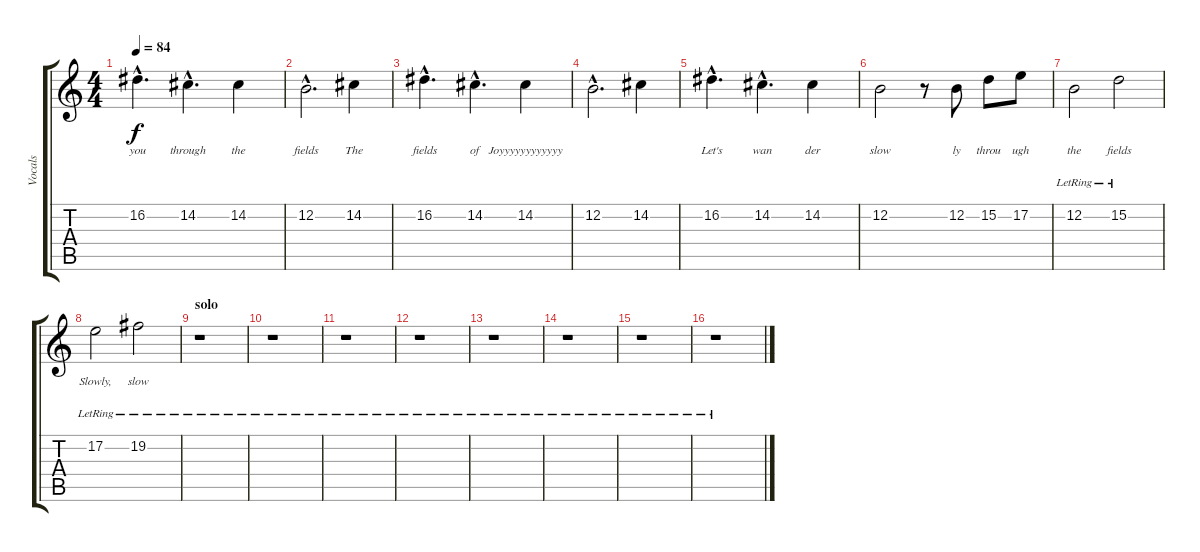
\track ("Vocals" "Vocals") {instrument lead6voice}
\staff {score tabs}
\tuning (E4 B3 G3 D3 A2 E2) {hide}
\ts (4 4)
\tempo 84
\clef g2
\ks c
16.2{hac}.4{d lyrics (0 "you") lyrics (1 "") lyrics (2 "") lyrics (3 "") lyrics (4 "") dy f} 14.2{hac}.4{d lyrics (0 "through") lyrics (1 "") lyrics (2 "") lyrics (3 "") lyrics (4 "")} 14.2.4{lyrics (0 "the") lyrics (1 "") lyrics (2 "") lyrics (3 "") lyrics (4 "")} |
12.2{hac}.2{d lyrics (0 "fields") lyrics (1 "") lyrics (2 "") lyrics (3 "") lyrics (4 "")} 14.2.4{lyrics (0 "The") lyrics (1 "") lyrics (2 "") lyrics (3 "") lyrics (4 "")} |
16.2{hac}.4{d lyrics (0 "fields") lyrics (1 "") lyrics (2 "") lyrics (3 "") lyrics (4 "")} 14.2{hac}.4{d lyrics (0 "of") lyrics (1 "") lyrics (2 "") lyrics (3 "") lyrics (4 "")} 14.2.4{lyrics (0 "Joyyyyyyyyyyyy") lyrics (1 "") lyrics (2 "") lyrics (3 "") lyrics (4 "")} |
12.2{hac}.2{d lyrics (0 "") lyrics (1 "") lyrics (2 "") lyrics (3 "") lyrics (4 "")} 14.2.4{lyrics (0 "") lyrics (1 "") lyrics (2 "") lyrics (3 "") lyrics (4 "")} |
16.2{hac}.4{d lyrics (0 "Let's") lyrics (1 "") lyrics (2 "") lyrics (3 "") lyrics (4 "")} 14.2{hac}.4{d lyrics (0 "wan") lyrics (1 "") lyrics (2 "") lyrics (3 "") lyrics (4 "")} 14.2.4{lyrics (0 "der") lyrics (1 "") lyrics (2 "") lyrics (3 "") lyrics (4 "")} |
12.2.2{lyrics (0 "slow") lyrics (1 "") lyrics (2 "") lyrics (3 "") lyrics (4 "")} r.8 12.2.8{lyrics (0 "ly") lyrics (1 "") lyrics (2 "") lyrics (3 "") lyrics (4 "")} 15.2.8{lyrics (0 "throu") lyrics (1 "") lyrics (2 "") lyrics (3 "") lyrics (4 "")} 17.2.8{lyrics (0 "ugh") lyrics (1 "") lyrics (2 "") lyrics (3 "") lyrics (4 "")} |
12.2{lr}.2{lyrics (0 "the") lyrics (1 "") lyrics (2 "") lyrics (3 "") lyrics (4 "")} 15.2{lr}.2{lyrics (0 "fields") lyrics (1 "") lyrics (2 "") lyrics (3 "") lyrics (4 "")} |
17.2{lr}.2{lyrics (0 "Slowly,") lyrics (1 "") lyrics (2 "") lyrics (3 "") lyrics (4 "")} 19.2{lr}.2{lyrics (0 "slow") lyrics (1 "") lyrics (2 "") lyrics (3 "") lyrics (4 "")} |
\section ("" "solo")
r.1 |
r.1 |
r.1 |
r.1 |
r.1 |
r.1 |
r.1 |
r.1
